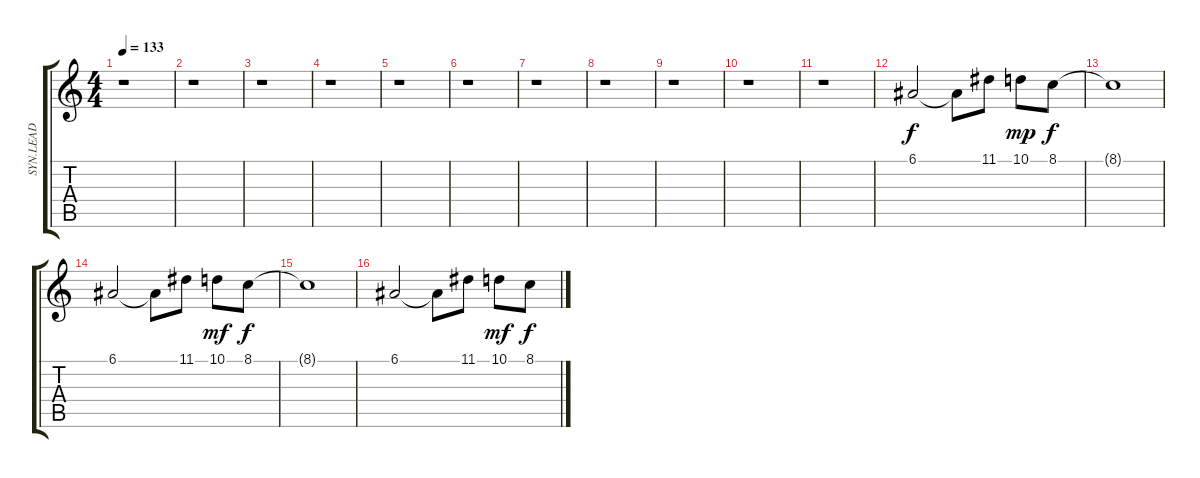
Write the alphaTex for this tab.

\track ("SYN.LEAD                            " "SYN.LEAD  ") {instrument lead2sawtooth}
\staff {score tabs}
\tuning (E4 B3 G3 D3 A2 E2) {hide}
\ts (4 4)
\tempo 133
\clef g2
\ks c
r.1{dy f} |
r.1 |
r.1 |
r.1 |
r.1 |
r.1 |
r.1 |
r.1 |
r.1 |
r.1 |
r.1 |
6.1.2 6.1{t}.8 11.1.8 10.1.8{dy mp} 8.1.8{dy f} |
8.1{t}.1 |
6.1.2 6.1{t}.8 11.1.8 10.1.8{dy mf} 8.1.8{dy f} |
8.1{t}.1 |
6.1.2 6.1{t}.8 11.1.8 10.1.8{dy mf} 8.1.8{dy f}
